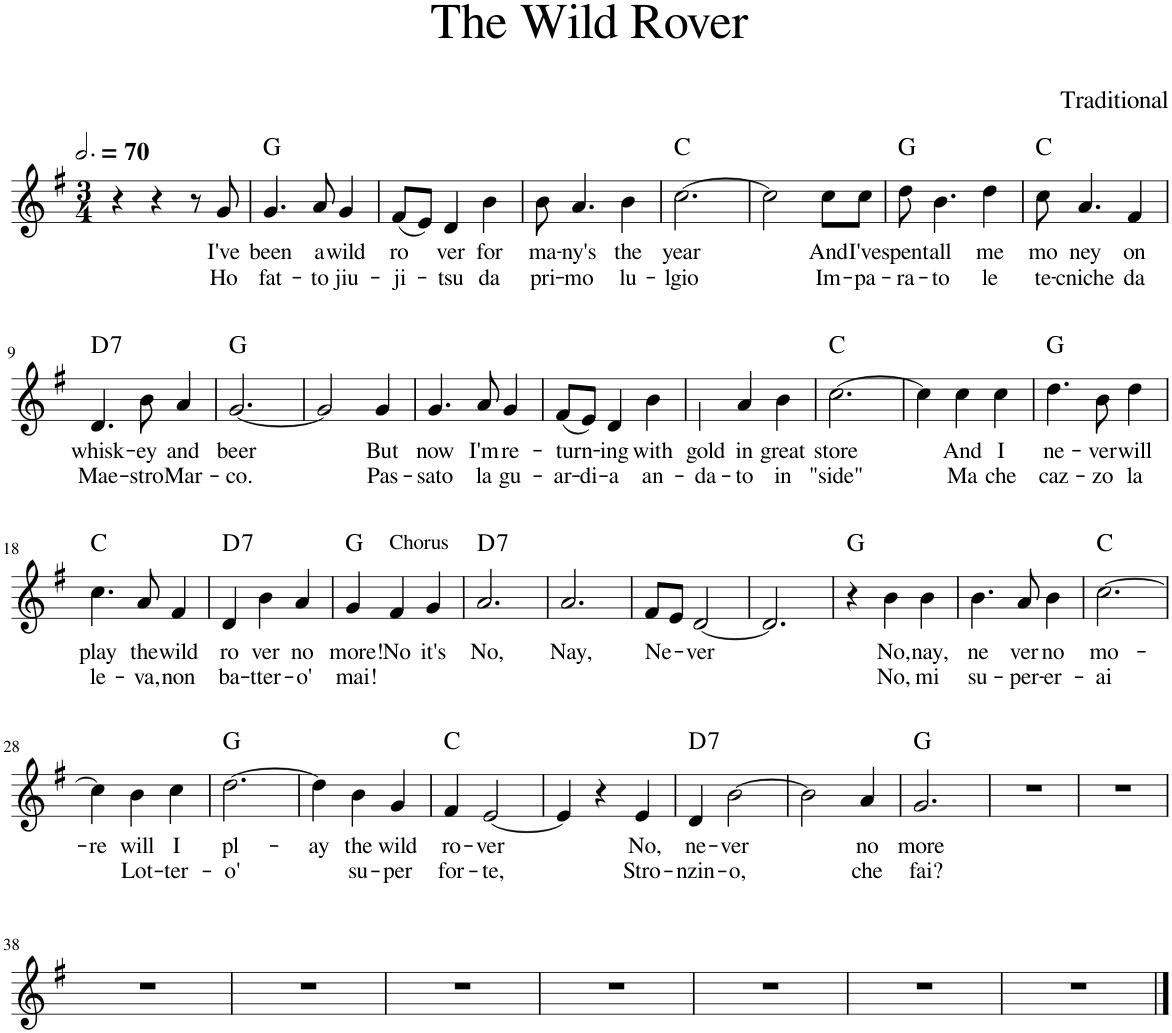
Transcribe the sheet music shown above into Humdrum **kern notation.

**kern	**text	**text	**harte
*part1	*part1	*part1	*part1
*staff1	*staff1	*staff1	*
*I"Piano	*	*	*
*I'Pno.	*	*	*
*clefG2	*	*	*
*k[f#]	*	*	*
*M3/4	*	*	*
*MM210	*	*	*
=1	=1	=1	=1
4r	.	.	.
4r	.	.	.
8r	.	.	.
!	!LO:LY:b	!LO:LY:b	!
8g/	I've	Ho	.
=2	=2	=2	=2
!	!LO:LY:b	!LO:LY:b	!
4.g/	been	fat-	G:maj
!	!LO:LY:b	!LO:LY:b	!
8a/	a	-to	.
!	!LO:LY:b	!LO:LY:b	!
4g/	wild	jiu-	.
=3	=3	=3	=3
!	!LO:LY:b	!LO:LY:b	!
(8f#/L	ro	-ji-	.
8e/J)	.	.	.
!	!LO:LY:b	!LO:LY:b	!
4d/	ver	tsu	.
!	!LO:LY:b	!LO:LY:b	!
4b\	for	da	.
=4	=4	=4	=4
!	!LO:LY:b	!LO:LY:b	!
8b\	ma-	pri-	.
!	!LO:LY:b	!LO:LY:b	!
4.a/	-ny's	-mo	.
!	!LO:LY:b	!LO:LY:b	!
4b\	the	lu-	.
=5	=5	=5	=5
!	!LO:LY:b	!LO:LY:b	!
[2.cc\	year	-lgio	C:maj
=6	=6	=6	=6
2cc\]	.	.	.
!	!LO:LY:b	!LO:LY:b	!
8cc\L	And	Im-	.
!	!LO:LY:b	!LO:LY:b	!
8cc\J	I've	-pa-	.
=7	=7	=7	=7
!	!LO:LY:b	!LO:LY:b	!
8dd\	spent	-ra-	G:maj
!	!LO:LY:b	!LO:LY:b	!
4.b\	all	-to	.
!	!LO:LY:b	!LO:LY:b	!
4dd\	me	le	.
=8	=8	=8	=8
!	!LO:LY:b	!LO:LY:b	!
8cc\	mo	te-	C:maj
!	!LO:LY:b	!LO:LY:b	!
4.a/	ney	-cniche	.
!	!LO:LY:b	!LO:LY:b	!
4f#/	on	da	.
!!LO:LB:g=z
=9	=9	=9	=9
!	!LO:LY:b	!LO:LY:b	!LO:H:kt=7
4.d/	whisk-	Mae-	D:7
!	!LO:LY:b	!LO:LY:b	!
8b\	-ey	-stro	.
!	!LO:LY:b	!LO:LY:b	!
4a/	and	Mar-	.
=10	=10	=10	=10
!	!LO:LY:b	!LO:LY:b	!
[2.g/	beer	-co.	G:maj
=11	=11	=11	=11
2g/]	.	.	.
!	!LO:LY:b	!LO:LY:b	!
4g/	But	Pas-	.
=12	=12	=12	=12
!	!LO:LY:b	!LO:LY:b	!
4.g/	now	-sato	.
!	!LO:LY:b	!LO:LY:b	!
8a/	I'm	la	.
!	!LO:LY:b	!LO:LY:b	!
4g/	re-	gu-	.
=13	=13	=13	=13
!	!LO:LY:b	!LO:LY:b	!
(8f#/L	-turn-	-ar-	.
!	!	!LO:LY:b	!
8e/J)	.	-di-	.
!	!LO:LY:b	!LO:LY:b	!
4d/	ing	-a	.
!	!LO:LY:b	!LO:LY:b	!
4b\	with	an-	.
=14	=14	=14	=14
!	!LO:LY:b	!LO:LY:b	!
4b\	gold	-da-	.
!	!LO:LY:b	!LO:LY:b	!
4a/	in	-to	.
!	!LO:LY:b	!LO:LY:b	!
4b\	great	in	.
=15	=15	=15	=15
!	!LO:LY:b	!LO:LY:b	!
[2.cc\	store	"side"	C:maj
=16	=16	=16	=16
4cc\]	.	.	.
!	!LO:LY:b	!LO:LY:b	!
4cc\	And	Ma	.
!	!LO:LY:b	!LO:LY:b	!
4cc\	I	che	.
=17	=17	=17	=17
!	!LO:LY:b	!LO:LY:b	!
4.dd\	ne-	caz-	G:maj
!	!LO:LY:b	!LO:LY:b	!
8b\	-ver	-zo	.
!	!LO:LY:b	!LO:LY:b	!
4dd\	will	la	.
!!LO:LB:g=z
=18	=18	=18	=18
!	!LO:LY:b	!LO:LY:b	!
4.cc\	play	le-	C:maj
!	!LO:LY:b	!LO:LY:b	!
8a/	the	-va,	.
!	!LO:LY:b	!LO:LY:b	!
4f#/	wild	non	.
=19	=19	=19	=19
!	!LO:LY:b	!LO:LY:b	!LO:H:kt=7
4d/	ro	ba-	D:7
!	!LO:LY:b	!LO:LY:b	!
4b\	ver	-tter-	.
!	!LO:LY:b	!LO:LY:b	!
4a/	no	-o'	.
=20	=20	=20	=20
!	!LO:LY:b	!LO:LY:b	!
4g/	more!	mai!	G:maj
!LO:TX:a:t=Chorus	!	!	!
!	!LO:LY:b	!	!
4f#/	No	.	.
!	!LO:LY:b	!	!
4g/	it's	.	.
=21	=21	=21	=21
!	!LO:LY:b	!	!LO:H:kt=7
2.a/	No,	.	D:7
=22	=22	=22	=22
!	!LO:LY:b	!	!
2.a/	Nay,	.	.
=23	=23	=23	=23
!	!LO:LY:b	!	!
8f#/L	Ne-	.	.
8e/J	.	.	.
!	!LO:LY:b	!	!
[2d/	ver	.	.
=24	=24	=24	=24
2.d/]	.	.	.
=25	=25	=25	=25
4r	.	.	G:maj
!	!LO:LY:b	!LO:LY:b	!
4b\	No,	No,	.
!	!LO:LY:b	!LO:LY:b	!
4b\	nay,	mi	.
=26	=26	=26	=26
!	!LO:LY:b	!LO:LY:b	!
4.b\	ne	su-	.
!	!LO:LY:b	!LO:LY:b	!
8a/	ver	-per-	.
!	!LO:LY:b	!LO:LY:b	!
4b\	no	-er-	.
=27	=27	=27	=27
!	!LO:LY:b	!LO:LY:b	!
[2.cc\	mo-	-ai	C:maj
!!LO:LB:g=z
=28	=28	=28	=28
!	!LO:LY:b	!	!
4cc\]	-re	.	.
!	!LO:LY:b	!LO:LY:b	!
4b\	will	Lot-	.
!	!LO:LY:b	!LO:LY:b	!
4cc\	I	-ter-	.
=29	=29	=29	=29
!	!LO:LY:b	!LO:LY:b	!
[2.dd\	pl-	-o'	G:maj
=30	=30	=30	=30
!	!LO:LY:b	!	!
4dd\]	-ay	.	.
!	!LO:LY:b	!LO:LY:b	!
4b\	the	su-	.
!	!LO:LY:b	!LO:LY:b	!
4g/	wild	-per	.
=31	=31	=31	=31
!	!LO:LY:b	!LO:LY:b	!
4f#/	ro-	for-	C:maj
!	!LO:LY:b	!LO:LY:b	!
[2e/	-ver	-te,	.
=32	=32	=32	=32
4e/]	.	.	.
4r	.	.	.
!	!LO:LY:b	!LO:LY:b	!
4e/	No,	Stro-	.
=33	=33	=33	=33
!	!LO:LY:b	!LO:LY:b	!LO:H:kt=7
4d/	ne-	-nzin-	D:7
!	!LO:LY:b	!LO:LY:b	!
[2b\	-ver	-o,	.
=34	=34	=34	=34
2b\]	.	.	.
!	!LO:LY:b	!LO:LY:b	!
4a/	no	che	.
=35	=35	=35	=35
!	!LO:LY:b	!LO:LY:b	!
2.g/	more	fai?	G:maj
=36	=36	=36	=36
2.r	.	.	.
=37	=37	=37	=37
2.r	.	.	.
!!LO:LB:g=z
=38	=38	=38	=38
2.r	.	.	.
=39	=39	=39	=39
2.r	.	.	.
=40	=40	=40	=40
2.r	.	.	.
=41	=41	=41	=41
2.r	.	.	.
=42	=42	=42	=42
2.r	.	.	.
=43	=43	=43	=43
2.r	.	.	.
=44	=44	=44	=44
2.r	.	.	.
==	==	==	==
*-	*-	*-	*-
